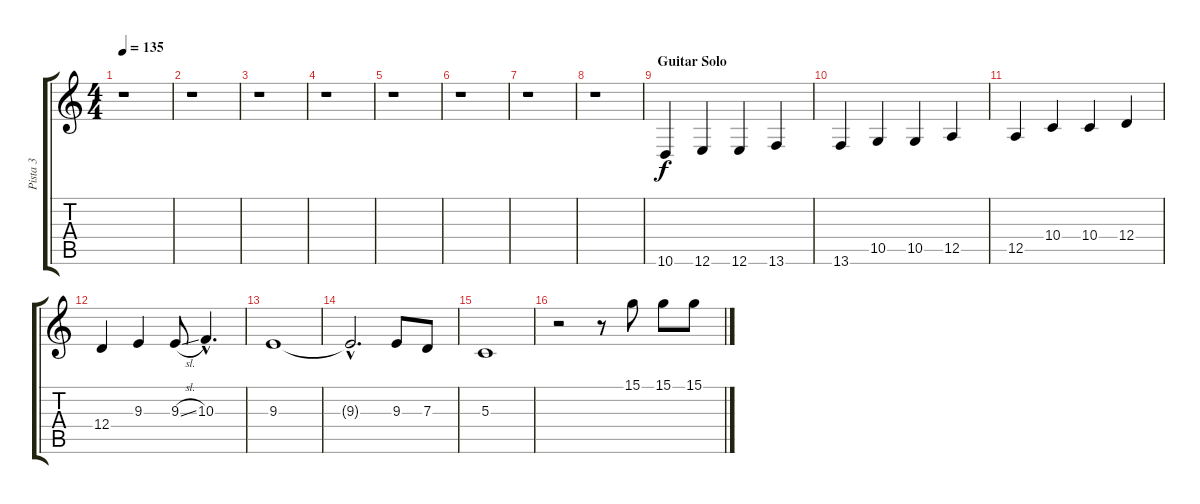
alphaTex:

\track ("Pista 3" "Pista 3") {instrument fx1rain}
\staff {score tabs}
\tuning (E4 B3 G3 D3 A2 E2) {hide}
\ts (4 4)
\tempo 135
\clef g2
\ks c
r.1{dy f} |
r.1 |
r.1 |
r.1 |
r.1 |
r.1 |
r.1 |
r.1 |
\section ("" "Guitar Solo")
10.6.4{volume 13 instrument distortionguitar} 12.6.4 12.6.4 13.6.4 |
13.6.4 10.5.4 10.5.4 12.5.4 |
12.5.4 10.4.4 10.4.4 12.4.4 |
12.4.4 9.3.4 9.3{sl}.8 10.3{hac}.4{d} |
9.3.1 |
9.3{hac t}.2{d} 9.3.8 7.3.8 |
5.3.1 |
r.2{volume 13 instrument distortionguitar} r.8 15.1.8 15.1.8 15.1.8
